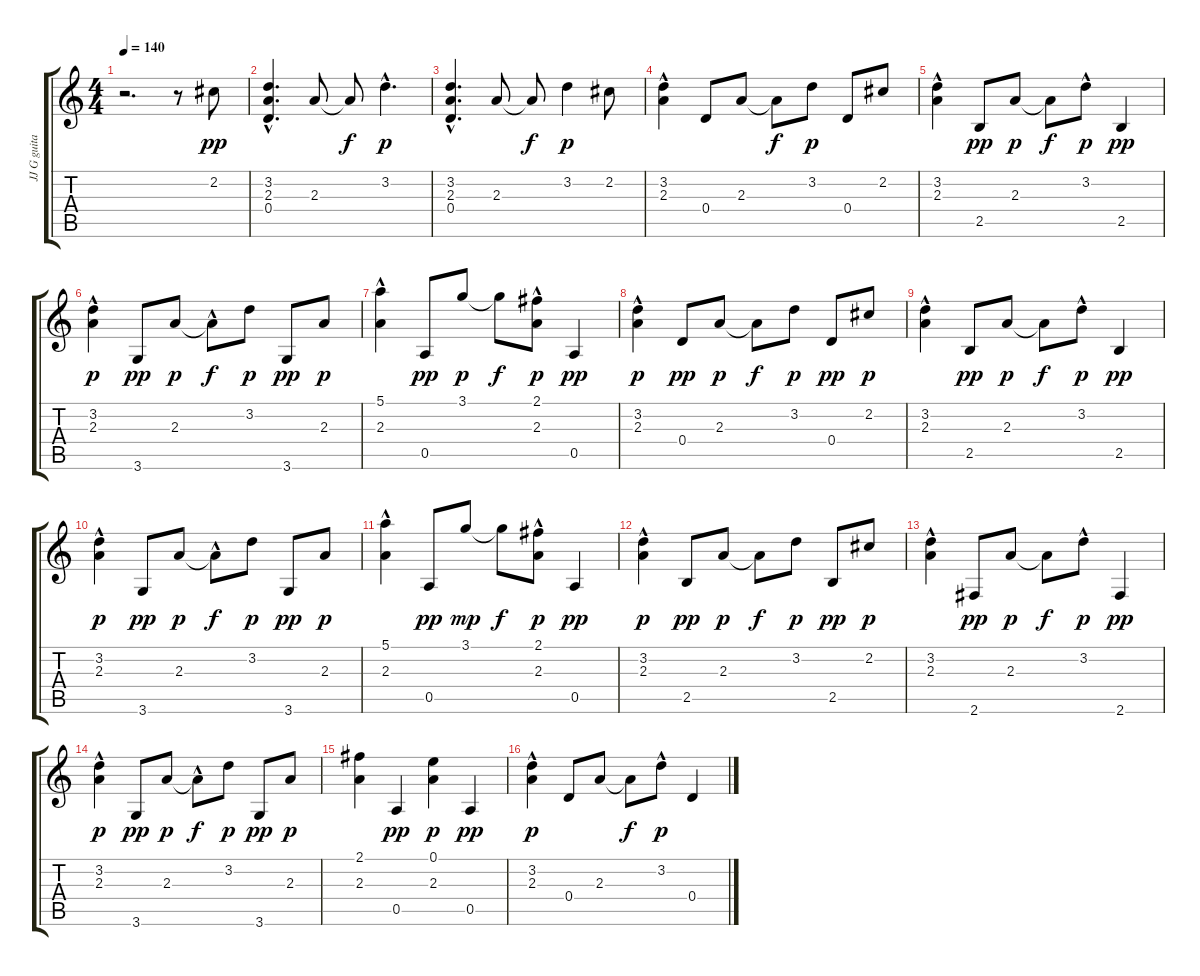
\track ("JJ G guitare" "JJ G guita") {instrument acousticguitarsteel}
\staff {score tabs}
\tuning (E4 B3 G3 D3 A2 E2) {hide}
\ts (4 4)
\tempo 140
\clef g2
\ks c
r.2{d dy pp instrument acousticguitarsteel} r.8{volume 16} 2.2.8 |
(3.2{hac} 2.3{hac} 0.4).4{d} 2.3.8 2.3{t}.8{dy f} 3.2{hac}.4{d dy p} |
(3.2{hac} 2.3{hac} 0.4).4{d} 2.3.8 2.3{t}.8{dy f} 3.2.4{dy p} 2.2.8 |
(3.2{hac} 2.3{hac}).4 0.4.8 2.3.8 2.3{t}.8{dy f} 3.2.8{dy p} 0.4.8 2.2.8 |
(3.2 2.3{hac}).4 2.5.8{dy pp} 2.3.8{dy p} 2.3{t}.8{dy f} 3.2{hac}.8{dy p} 2.5.4{dy pp} |
(3.2 2.3{hac}).4{dy p} 3.6.8{dy pp} 2.3.8{dy p} 2.3{hac t}.8{dy f} 3.2.8{dy p} 3.6.8{dy pp} 2.3.8{dy p} |
(5.1{hac} 2.3).4 0.5.8{dy pp} 3.1.8{dy p} 3.1{t}.8{dy f} (2.1{hac} 2.3{hac}).8{dy p} 0.5.4{dy pp} |
(3.2{hac} 2.3{hac}).4{dy p} 0.4.8{dy pp} 2.3.8{dy p} 2.3{t}.8{dy f} 3.2.8{dy p} 0.4.8{dy pp} 2.2.8{dy p} |
(3.2 2.3{hac}).4 2.5.8{dy pp} 2.3.8{dy p} 2.3{t}.8{dy f} 3.2{hac}.8{dy p} 2.5.4{dy pp} |
(3.2 2.3{hac}).4{dy p} 3.6.8{dy pp} 2.3.8{dy p} 2.3{hac t}.8{dy f} 3.2.8{dy p} 3.6.8{dy pp} 2.3.8{dy p} |
(5.1{hac} 2.3).4 0.5.8{dy pp} 3.1.8{dy mp} 3.1{t}.8{dy f} (2.1{hac} 2.3{hac}).8{dy p} 0.5.4{dy pp} |
(3.2{hac} 2.3{hac}).4{dy p} 2.5.8{dy pp} 2.3.8{dy p} 2.3{t}.8{dy f} 3.2.8{dy p} 2.5.8{dy pp} 2.2.8{dy p} |
(3.2 2.3{hac}).4 2.6.8{dy pp} 2.3.8{dy p} 2.3{t}.8{dy f} 3.2{hac}.8{dy p} 2.6.4{dy pp} |
(3.2 2.3{hac}).4{dy p} 3.6.8{dy pp} 2.3.8{dy p} 2.3{hac t}.8{dy f} 3.2.8{dy p} 3.6.8{dy pp} 2.3.8{dy p} |
(2.1 2.3).4 0.5.4{dy pp} (0.1 2.3).4{dy p} 0.5.4{dy pp} |
(3.2{hac} 2.3{hac}).4{dy p} 0.4.8 2.3.8 2.3{t}.8{dy f} 3.2{hac}.8{dy p} 0.4.4
